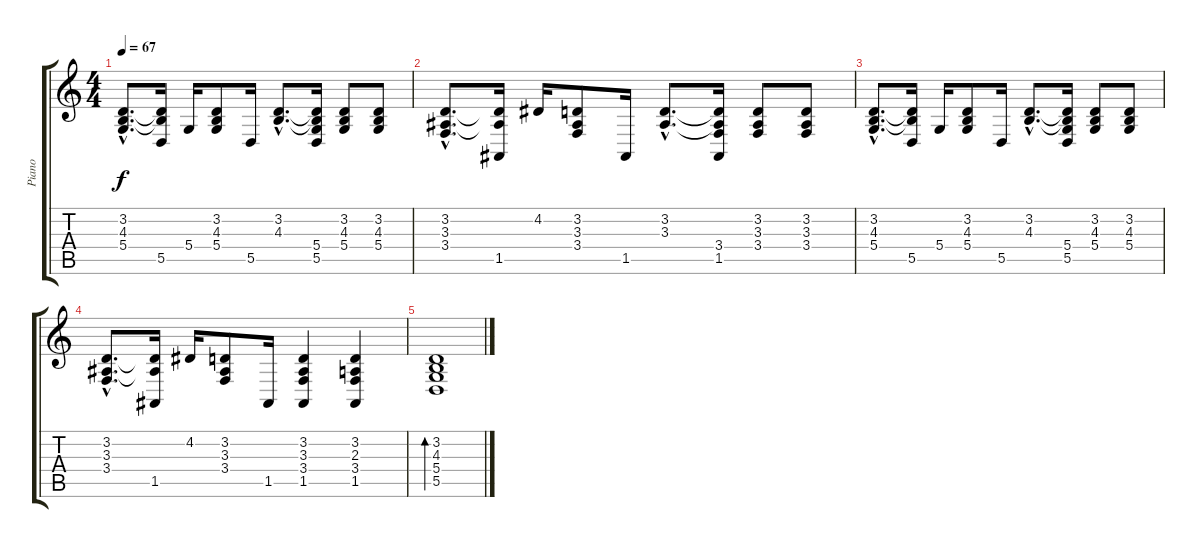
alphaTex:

\track ("Piano" "Piano") {instrument acousticgrandpiano}
\staff {score tabs}
\tuning (E4 B3 G3 D3 A2 E2) {hide}
\ts (4 4)
\tempo 67
\clef g2
\ks c
(3.2{hac} 4.3{hac} 5.4{hac}).8{d dy f} (3.2{t} 4.3{t} 5.5).16 5.4.16 (3.2 4.3 5.4).8 5.5.16 (3.2{hac} 4.3{hac}).8{d} (3.2{t} 4.3{t} 5.4 5.5).16 (3.2 4.3 5.4).8 (3.2 4.3 5.4).8 |
(3.2{hac} 3.3{hac} 3.4{hac}).8{d} (3.2{t} 3.3{t} 1.5).16 4.2.16 (3.2 3.3 3.4).8 1.5.16 (3.2{hac} 3.3{hac}).8{d} (3.2{t} 3.3{t} 3.4 1.5).16 (3.2 3.3 3.4).8 (3.2 3.3 3.4).8 |
(3.2{hac} 4.3{hac} 5.4{hac}).8{d} (3.2{t} 4.3{t} 5.5).16 5.4.16 (3.2 4.3 5.4).8 5.5.16 (3.2{hac} 4.3{hac}).8{d} (3.2{t} 4.3{t} 5.4 5.5).16 (3.2 4.3 5.4).8 (3.2 4.3 5.4).8 |
(3.2{hac} 3.3{hac} 3.4{hac}).8{d} (3.2{t} 3.3{t} 1.5).16 4.2.16 (3.2 3.3 3.4).8 1.5.16 (3.2 3.3 3.4 1.5).4 (3.2 2.3 3.4 1.5).4 |
(3.2 4.3 5.4 5.5).1{bd 240}
